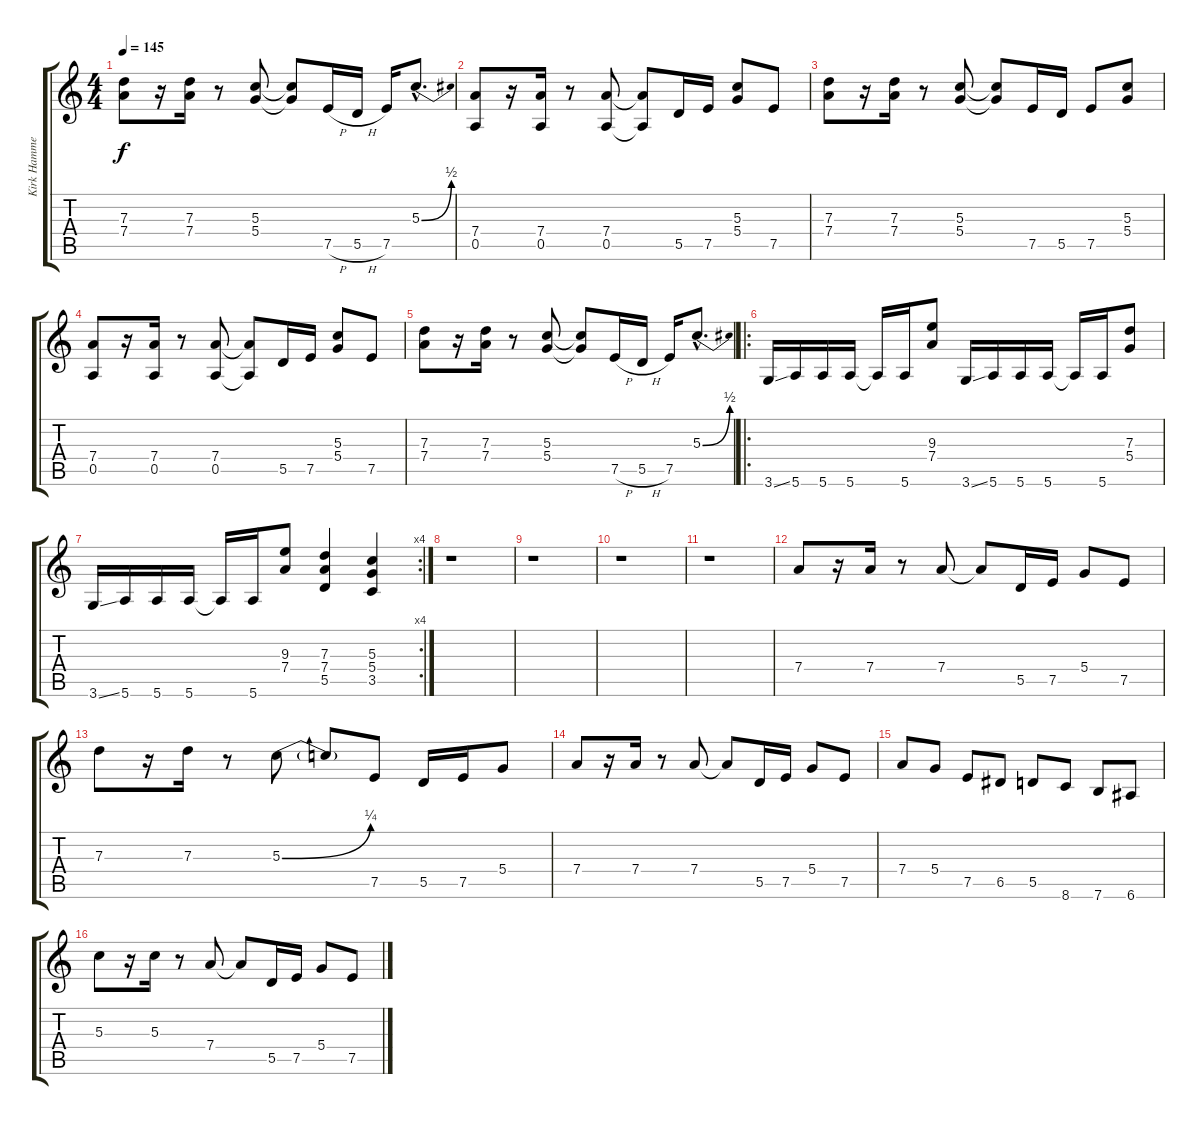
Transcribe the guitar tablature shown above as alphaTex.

\track ("Kirk Hammet (Ov. Gtr)" "Kirk Hamme") {instrument overdrivenguitar}
\staff {score tabs}
\tuning (E4 B3 G3 D3 A2 E2) {hide}
\ts (4 4)
\tempo 145
\clef g2
\ks c
(7.3 7.4).8{dy f} r.16 (7.3 7.4).16 r.8 (5.3 5.4).8 (5.3{t} 5.4{t}).8 7.5{h}.16 5.5{h}.16 7.5.16 5.3{be (bend 0 0 60 2) hac}.8{d} |
(7.4 0.5).8 r.16 (7.4 0.5).16 r.8 (7.4 0.5).8 (7.4{t} 0.5{t}).8 5.5.16 7.5.16 (5.3 5.4).8 7.5.8 |
(7.3 7.4).8 r.16 (7.3 7.4).16 r.8 (5.3 5.4).8 (5.3{t} 5.4{t}).8 7.5.16 5.5.16 7.5.8 (5.3 5.4).8 |
(7.4 0.5).8 r.16 (7.4 0.5).16 r.8 (7.4 0.5).8 (7.4{t} 0.5{t}).8 5.5.16 7.5.16 (5.3 5.4).8 7.5.8 |
(7.3 7.4).8 r.16 (7.3 7.4).16 r.8 (5.3 5.4).8 (5.3{t} 5.4{t}).8 7.5{h}.16 5.5{h}.16 7.5.16 5.3{be (bend 0 0 60 2) hac}.8{d} |
\ro
3.6{ss}.16 5.6.16 5.6.16 5.6.16 5.6{t}.16 5.6.16 (9.3 7.4).8 3.6{ss}.16 5.6.16 5.6.16 5.6.16 5.6{t}.16 5.6.16 (7.3 5.4).8 |
\rc 4
3.6{ss}.16 5.6.16 5.6.16 5.6.16 5.6{t}.16 5.6.16 (9.3 7.4).8 (7.3 7.4 5.5).4 (5.3 5.4 3.5).4 |
r.1 |
r.1 |
r.1 |
r.1 |
7.4.8 r.16 7.4.16 r.8 7.4.8 7.4{t}.8 5.5.16 7.5.16 5.4.8 7.5.8 |
7.3.8 r.16 7.3.16 r.8 5.3{be (bend 0 0 60 1)}.8 5.3{t}.8 7.5.8 5.5.16 7.5.16 5.4.8 |
7.4.8 r.16 7.4.16 r.8 7.4.8 7.4{t}.8 5.5.16 7.5.16 5.4.8 7.5.8 |
7.4.8 5.4.8 7.5.8 6.5.8 5.5.8 8.6.8 7.6.8 6.6.8 |
5.3.8 r.16 5.3.16 r.8 7.4.8 7.4{t}.8 5.5.16 7.5.16 5.4.8 7.5.8
